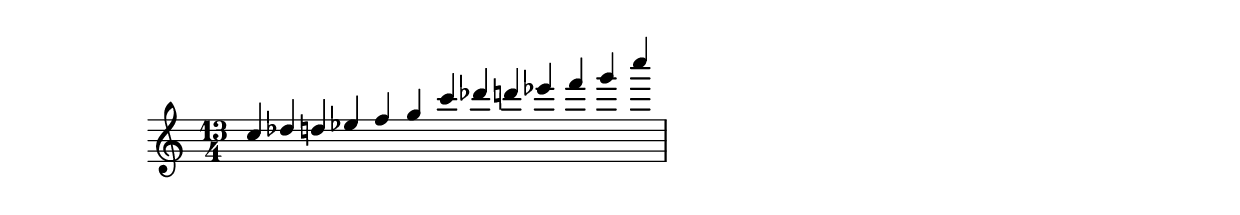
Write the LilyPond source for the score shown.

\version "2.18.2" \score { \new Staff << \new Voice { \set midiInstrument = #"piano" \voiceOne
 \key c \major \time 13/4
\override Voice.TextScript.font-size = #-4
 { c'' des'' d'' ees'' f'' g'' c''' des''' d''' ees''' f''' g''' c''''  } 
 } >> \layout { } \midi { \context { \Staff \remove "Staff_performer" }
\context { \Voice \consists "Staff_performer" } \tempo 2 = 60 } }
\paper{oddHeaderMarkup = ##f oddFooterMarkup = ##f}
